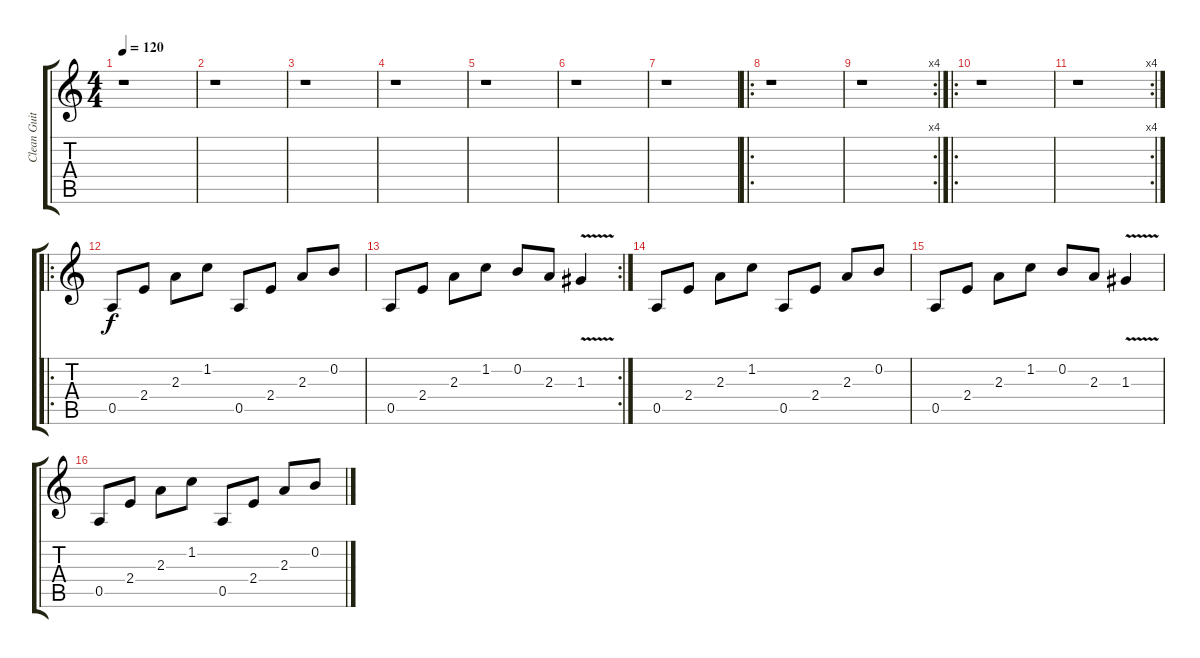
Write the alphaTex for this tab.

\track ("Clean Guitar" "Clean Guit") {instrument acousticguitarsteel}
\staff {score tabs}
\tuning (E4 B3 G3 D3 A2 E2) {hide}
\ts (4 4)
\tempo 120
\clef g2
\ks c
r.1{dy f} |
r.1 |
r.1 |
r.1 |
r.1 |
r.1 |
r.1 |
\ro
r.1 |
\rc 4
r.1 |
\ro
r.1 |
\rc 4
r.1 |
\ro
0.5.8 2.4.8 2.3.8 1.2.8 0.5.8 2.4.8 2.3.8 0.2.8 |
\rc 2
0.5.8 2.4.8 2.3.8 1.2.8 0.2.8 2.3.8 1.3{v}.4 |
0.5.8 2.4.8 2.3.8 1.2.8 0.5.8 2.4.8 2.3.8 0.2.8 |
0.5.8 2.4.8 2.3.8 1.2.8 0.2.8 2.3.8 1.3{v}.4 |
0.5.8 2.4.8 2.3.8 1.2.8 0.5.8 2.4.8 2.3.8 0.2.8
